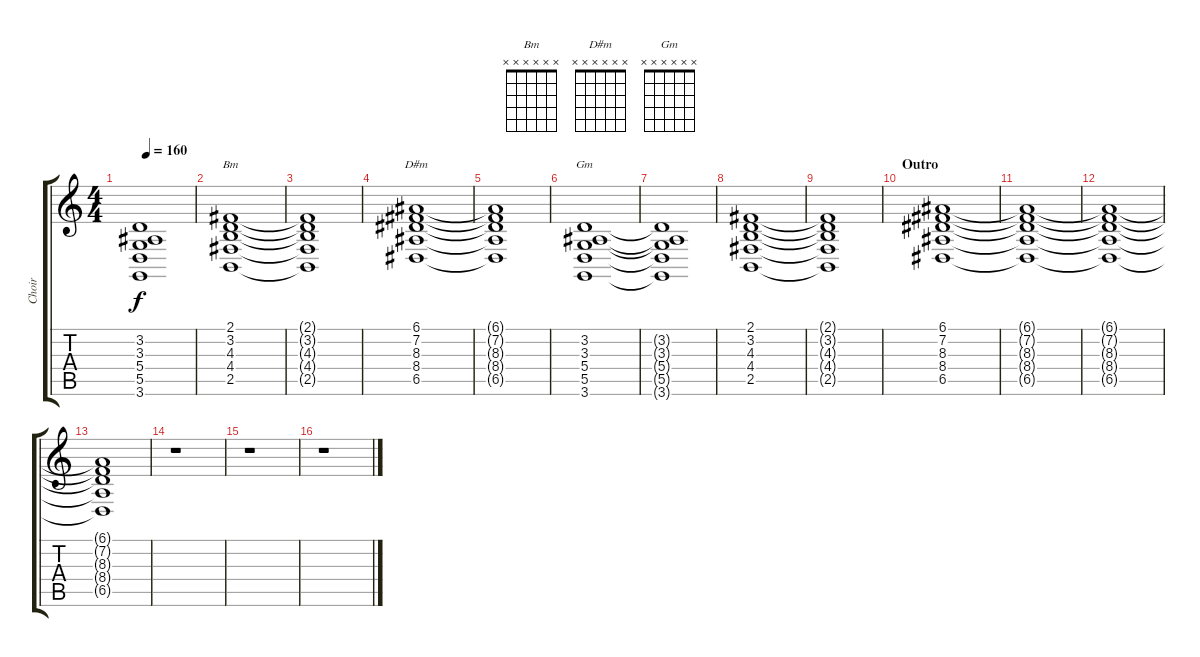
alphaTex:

\track ("Choir" "Choir") {instrument pad4choir}
\staff {score tabs}
\tuning (E4 B3 G3 D3 A2 E2) {hide}
\chord ("Bm" x x x x x x)
\chord ("D#m" x x x x x x)
\chord ("Gm" x x x x x x)
\ts (4 4)
\tempo 160
\clef g2
\ks c
(3.2{t} 3.3{t} 5.4{t} 5.5{t} 3.6{t}).1{dy f} |
(2.1 3.2 4.3 4.4 2.5).1{ch "Bm"} |
(2.1{t} 3.2{t} 4.3{t} 4.4{t} 2.5{t}).1 |
(6.1 7.2 8.3 8.4 6.5).1{ch "D#m"} |
(6.1{t} 7.2{t} 8.3{t} 8.4{t} 6.5{t}).1 |
(3.2 3.3 5.4 5.5 3.6).1{ch "Gm"} |
(3.2{t} 3.3{t} 5.4{t} 5.5{t} 3.6{t}).1 |
(2.1 3.2 4.3 4.4 2.5).1 |
(2.1{t} 3.2{t} 4.3{t} 4.4{t} 2.5{t}).1 |
\section ("" "Outro")
(6.1 7.2 8.3 8.4 6.5).1 |
(6.1{t} 7.2{t} 8.3{t} 8.4{t} 6.5{t}).1{volume 6} |
(6.1{t} 7.2{t} 8.3{t} 8.4{t} 6.5{t}).1 |
(6.1{t} 7.2{t} 8.3{t} 8.4{t} 6.5{t}).1{volume 0} |
r.1 |
r.1{volume 12} |
r.1
